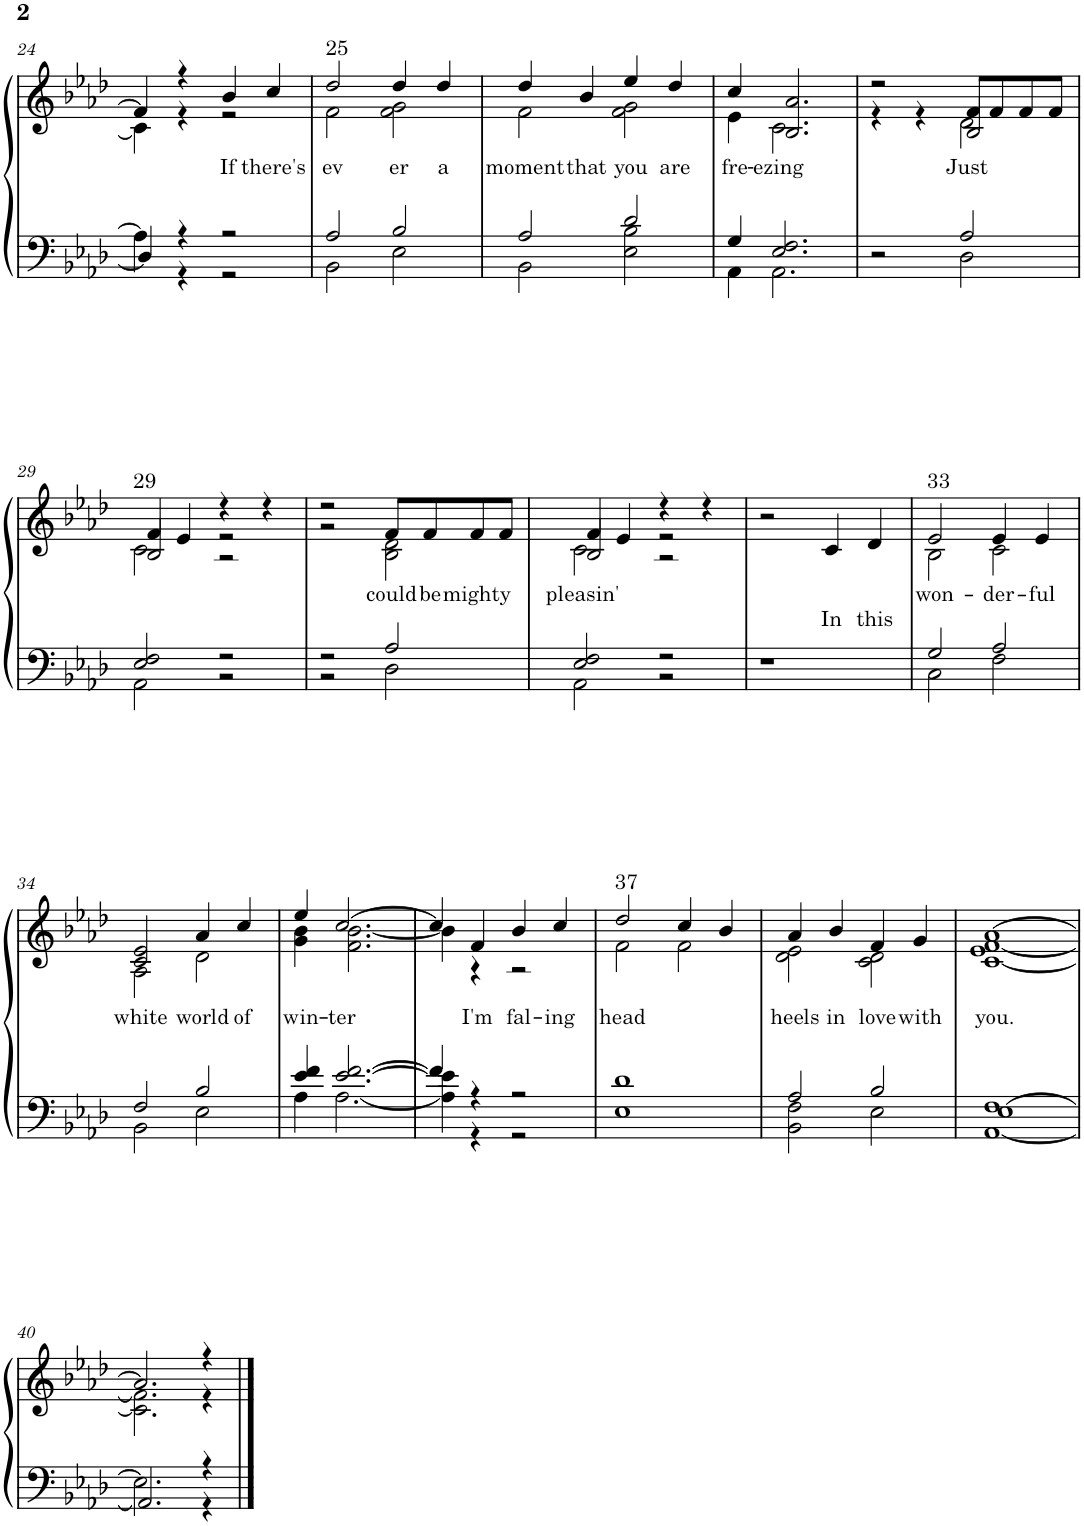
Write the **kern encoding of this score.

**kern	**kern	**text	**text
*part1	*part1	*part1	*part1
*staff2	*staff1	*staff1	*staff1
*I"Piano	*	*	*
*I'Pno.	*	*	*
!!LO:PB:g=z
*clefF4	*clefG2	*	*
*k[b-e-a-d-]	*k[b-e-a-d-]	*	*
*M4/4	*M4/4	*	*
=24	=24	=24	=24
*^	*^	*	*
4D-/]	4A-\]	4f/]	4c\]	.	.
4r	4r	4r	4r	.	.
!	!	!	!	!LO:LY:b	!
2r	2r	4b-/	2r	If	.
!	!	!	!	!LO:LY:b	!
.	.	4cc/	.	there's	.
=25	=25	=25	=25	=25	=25
!	!	!LO:TX:a:t=25	!	!	!
!	!	!	!	!LO:LY:b	!
2A-/	2BB-\	2dd-/	2f\	ev-	.
!	!	!	!	!LO:LY:b	!
2B-/	2E-\	4dd-/	2f\ 2g\	er	.
!	!	!	!	!LO:LY:b	!
.	.	4dd-/	.	a	.
=26	=26	=26	=26	=26	=26
!	!	!	!	!LO:LY:b	!
2A-/	2BB-\	4dd-/	2f\	moment	.
!	!	!	!	!LO:LY:b	!
.	.	4b-/	.	that	.
!	!	!	!	!LO:LY:b	!
2d-/	2E-\ 2B-\	4ee-/	2f\ 2g\	you	.
!	!	!	!	!LO:LY:b	!
.	.	4dd-/	.	are	.
=27	=27	=27	=27	=27	=27
!	!	!	!	!LO:LY:b	!
4G/	4AA-\	4cc/	4e-\	fre-	.
!	!	!	!	!LO:LY:b	!
2.E-/ 2.F/	2.AA-\	2.B-/ 2.a-/	2.c\	-ezing	.
=28	=28	=28	=28	=28	=28
*	*	*	*^	*	*
2r	2ryy	2r	4r	2ryy	.	.
.	.	.	4r	.	.	.
!	!	!	!	!	!LO:LY:b	!
2A-/	2D-\	8f/L	2d-\	2B-/	Just	.
.	.	8f/	.	.	.	.
.	.	8f/	.	.	.	.
.	.	8f/J	.	.	.	.
!!LO:LB:g=z	!!	!!
=29	=29	=29	=29	=29	=29	=29
!	!	!LO:TX:a:t=29	!	!	!	!
2E-/ 2F/	2AA-\	4f/	2c\	2B-/	.	.
.	.	4e-/	.	.	.	.
2r	2r	4r	2r	2r	.	.
.	.	4r	.	.	.	.
*	*	*	*v	*v	*	*
=30	=30	=30	=30	=30	=30
2r	2r	2r	2r	.	.
!	!	!	!	!LO:LY:b	!
2A-/	2D-\	8f/L	2B-\ 2d-\	could	.
!	!	!	!	!LO:LY:b	!
.	.	8f/	.	be	.
!	!	!	!	!LO:LY:b	!
.	.	8f/	.	mighty	.
.	.	8f/J	.	.	.
*	*	*v	*v	*	*
=31	=31	=31	=31	=31
!	!	!	!LO:LY:b	!
*	*	*^	*	*
*	*	*	*^	*	*
2E-/ 2F/	2AA-\	4f/	2c\	2B-/	pleasin'	.
.	.	4e-/	.	.	.	.
2r	2r	4r	2r	2r	.	.
.	.	4r	.	.	.	.
*v	*v	*	*	*	*	*
*	*v	*v	*v	*	*
=32	=32	=32	=32
1r	2r	.	.
!	!	!	!LO:LY:b
.	4c/	.	In
!	!	!	!LO:LY:b
.	4d-/	.	this
=33	=33	=33	=33
*^	*	*	*
!	!	!LO:TX:a:t=33	!	!
!	!	!	!LO:LY:b	!
*	*	*^	*	*
2G/	2C\	2e-/	2B-\	won-	.
!	!	!	!	!LO:LY:b	!
2A-/	2F\	4e-/	2c\	-der-	.
!	!	!	!	!LO:LY:b	!
.	.	4e-/	.	-ful	.
!!LO:LB:g=z	!!
=34	=34	=34	=34	=34	=34
!	!	!	!	!LO:LY:b	!
2F/	2BB-\	2c/ 2e-/	2A-\	white	.
!	!	!	!	!LO:LY:b	!
2B-/	2E-\	4a-/	2d-\	world	.
!	!	!	!	!LO:LY:b	!
.	.	4cc/	.	of	.
=35	=35	=35	=35	=35	=35
!	!	!	!	!LO:LY:b	!
4e-/ 4f/	4A-\	4ee-/	4g\ 4b-\	win-	.
!	!	!	!	!LO:LY:b	!
[2.e-/ [2.f/	[2.A-\	[2.cc/	2.f\ [2.b-\	-ter	.
=36	=36	=36	=36	=36	=36
4f/]	4A-\] 4e-\]	4cc/]	4b-\]	.	.
!	!	!	!	!LO:LY:b	!
4r	4r	4f/	4r	I'm	.
!	!	!	!	!LO:LY:b	!
2r	2r	4b-/	2r	fal-	.
!	!	!	!	!LO:LY:b	!
.	.	4cc/	.	-ing	.
=37	=37	=37	=37	=37	=37
!	!	!LO:TX:a:t=37	!	!	!
!	!	!	!	!LO:LY:b	!
1d-	1E-	2dd-/	2f\	head	.
.	.	4cc/	2f\	.	.
.	.	4b-/	.	.	.
=38	=38	=38	=38	=38	=38
!	!	!	!	!LO:LY:b	!
2A-/	2BB-\ 2F\	4a-/	2d-\ 2e-\	heels	.
!	!	!	!	!LO:LY:b	!
.	.	4b-/	.	in	.
!	!	!	!	!LO:LY:b	!
2B-/	2E-\	4f/	2c\ 2d-\	love	.
!	!	!	!	!LO:LY:b	!
.	.	4g/	.	with	.
=39	=39	=39	=39	=39	=39
!	!	!	!	!LO:LY:b	!
[1E-	[1AA- 1F	[1a-	[1c 1e- [1f	you.	.
!!LO:LB:g=z	!!
=40	=40	=40	=40	=40	=40
2.AA-/]	2.E-\]	2.a-/]	2.c\] 2.f\]	.	.
4r	4r	4r	4r	.	.
*v	*v	*	*	*	*
*	*v	*v	*	*
==	==	==	==
*-	*-	*-	*-
